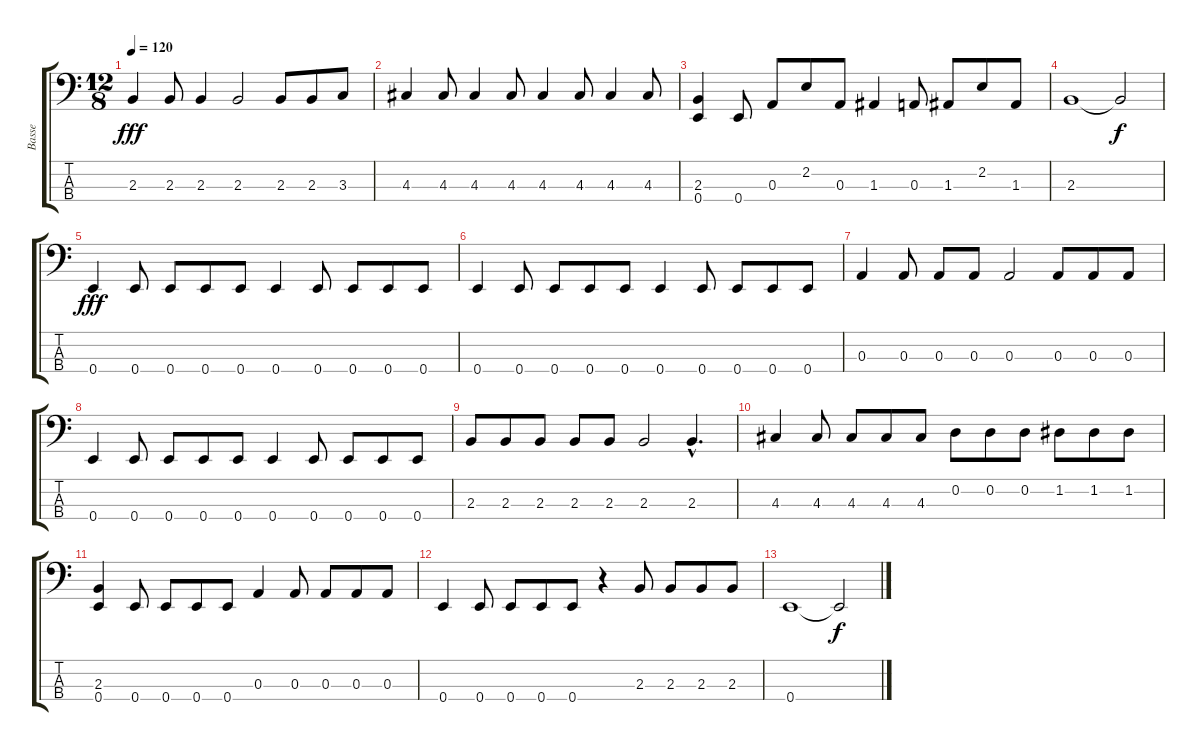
\track ("Basse" "Basse") {instrument electricbassfinger}
\staff {score tabs}
\tuning (G2 D2 A1 E1) {hide}
\ts (12 8)
\tempo 120
\clef f4
\ks c
2.3.4{dy fff} 2.3.8 2.3.4 2.3.2 2.3.8 2.3.8 3.3.8 |
4.3.4 4.3.8 4.3.4 4.3.8 4.3.4 4.3.8 4.3.4 4.3.8 |
(2.3 0.4).4 0.4.8 0.3.8 2.2.8 0.3.8 1.3.4 0.3.8 1.3.8 2.2.8 1.3.8 |
2.3.1 2.3{t}.2{dy f} |
0.4.4{dy fff} 0.4.8 0.4.8 0.4.8 0.4.8 0.4.4 0.4.8 0.4.8 0.4.8 0.4.8 |
0.4.4 0.4.8 0.4.8 0.4.8 0.4.8 0.4.4 0.4.8 0.4.8 0.4.8 0.4.8 |
0.3.4 0.3.8 0.3.8 0.3.8 0.3.2 0.3.8 0.3.8 0.3.8 |
0.4.4 0.4.8 0.4.8 0.4.8 0.4.8 0.4.4 0.4.8 0.4.8 0.4.8 0.4.8 |
2.3.8 2.3.8 2.3.8 2.3.8 2.3.8 2.3.2 2.3{hac}.4{d} |
4.3.4 4.3.8 4.3.8 4.3.8 4.3.8 0.2.8 0.2.8 0.2.8 1.2.8 1.2.8 1.2.8 |
(2.3 0.4).4 0.4.8 0.4.8 0.4.8 0.4.8 0.3.4 0.3.8 0.3.8 0.3.8 0.3.8 |
0.4.4 0.4.8 0.4.8 0.4.8 0.4.8 r.4 2.3.8 2.3.8 2.3.8 2.3.8 |
0.4.1 0.4{t}.2{dy f}
